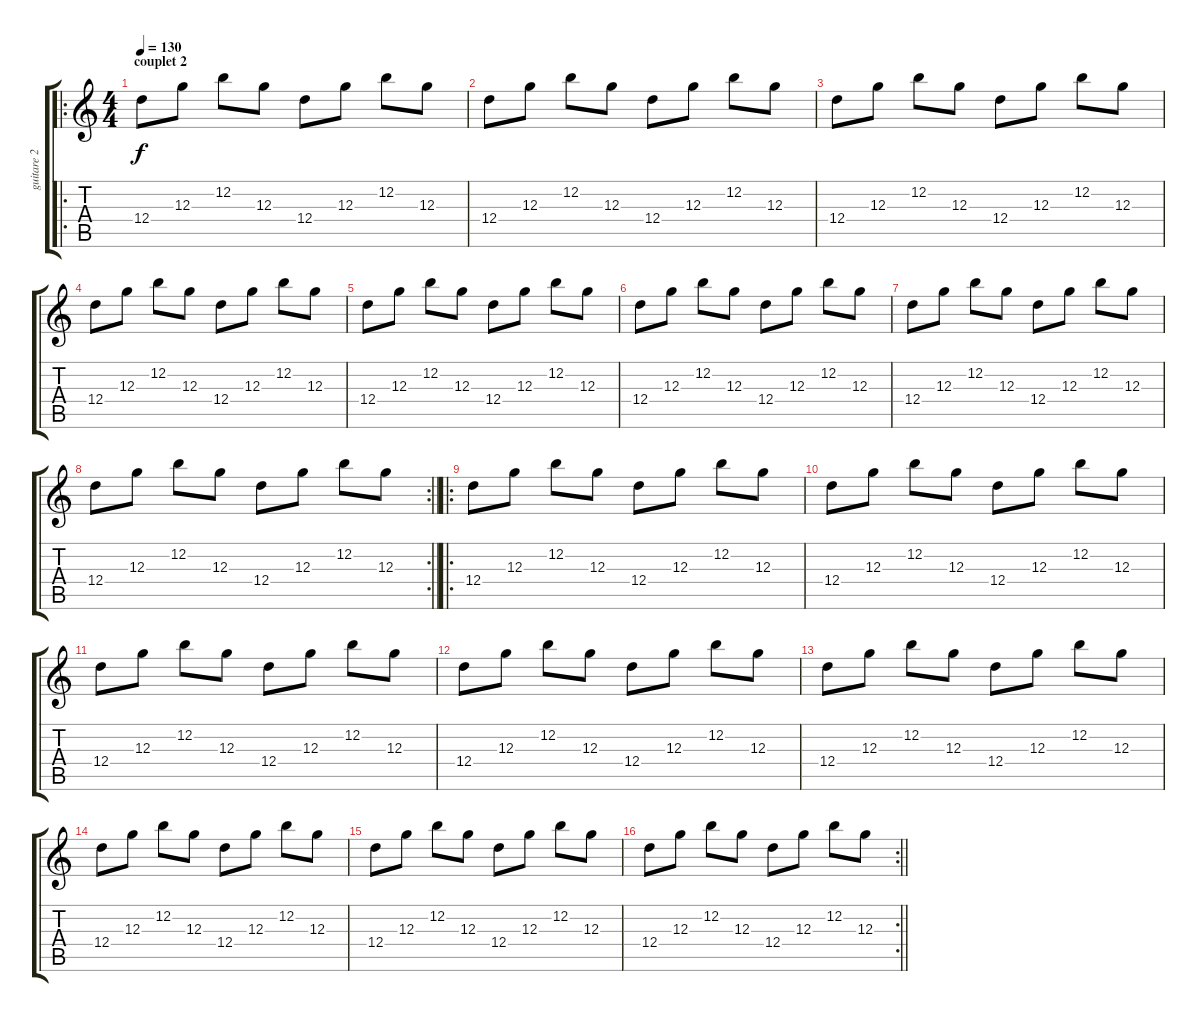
\track ("guitare 2" "guitare 2") {instrument electricguitarclean}
\staff {score tabs}
\tuning (E4 B3 G3 D3 A2 E2) {hide}
\ro
\ts (4 4)
\section ("" "couplet 2")
\tempo 130
\clef g2
\ks c
12.4.8{dy f} 12.3.8 12.2.8 12.3.8 12.4.8 12.3.8 12.2.8 12.3.8 |
12.4.8 12.3.8 12.2.8 12.3.8 12.4.8 12.3.8 12.2.8 12.3.8 |
12.4.8 12.3.8 12.2.8 12.3.8 12.4.8 12.3.8 12.2.8 12.3.8 |
12.4.8 12.3.8 12.2.8 12.3.8 12.4.8 12.3.8 12.2.8 12.3.8 |
12.4.8 12.3.8 12.2.8 12.3.8 12.4.8 12.3.8 12.2.8 12.3.8 |
12.4.8 12.3.8 12.2.8 12.3.8 12.4.8 12.3.8 12.2.8 12.3.8 |
12.4.8 12.3.8 12.2.8 12.3.8 12.4.8 12.3.8 12.2.8 12.3.8 |
\rc 2
\barLineRight lightlight
12.4.8 12.3.8 12.2.8 12.3.8 12.4.8 12.3.8 12.2.8 12.3.8 |
\ro
12.4.8 12.3.8 12.2.8 12.3.8 12.4.8 12.3.8 12.2.8 12.3.8 |
12.4.8 12.3.8 12.2.8 12.3.8 12.4.8 12.3.8 12.2.8 12.3.8 |
12.4.8 12.3.8 12.2.8 12.3.8 12.4.8 12.3.8 12.2.8 12.3.8 |
12.4.8 12.3.8 12.2.8 12.3.8 12.4.8 12.3.8 12.2.8 12.3.8 |
12.4.8 12.3.8 12.2.8 12.3.8 12.4.8 12.3.8 12.2.8 12.3.8 |
12.4.8 12.3.8 12.2.8 12.3.8 12.4.8 12.3.8 12.2.8 12.3.8 |
12.4.8 12.3.8 12.2.8 12.3.8 12.4.8 12.3.8 12.2.8 12.3.8 |
\rc 2
\barLineRight lightlight
12.4.8 12.3.8 12.2.8 12.3.8 12.4.8 12.3.8 12.2.8 12.3.8
